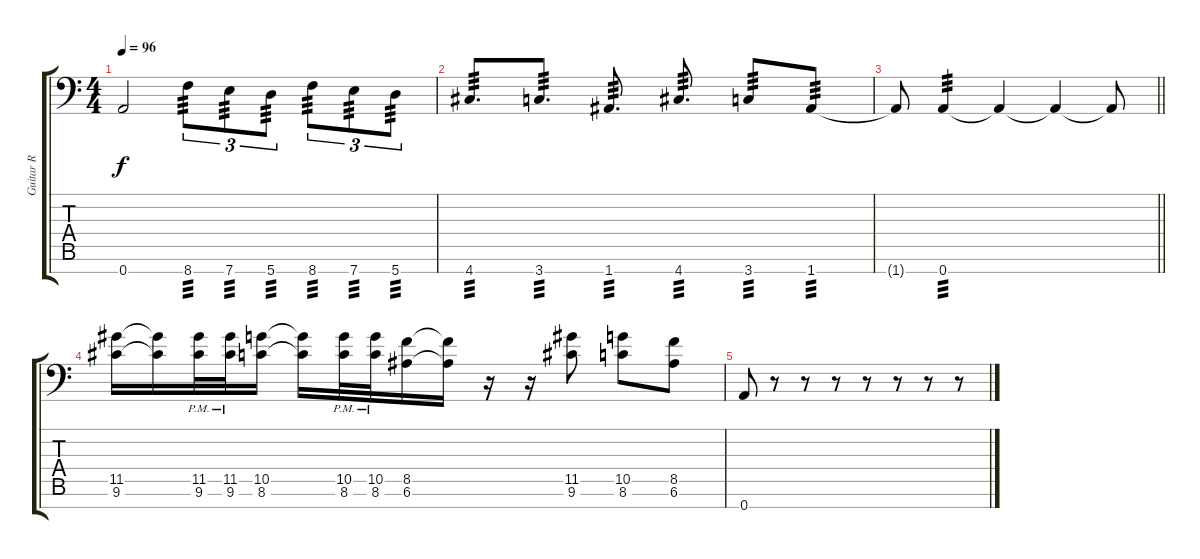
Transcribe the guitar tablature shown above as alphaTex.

\track ("Guitar R" "Guitar R") {instrument overdrivenguitar}
\staff {score tabs}
\tuning (E4 B3 G3 D3 A2 E2 A1) {hide}
\ts (4 4)
\tempo 96
\clef f4
\ks c
0.7{t}.2{dy f} 8.7.8{tu (3 2) tp 3} 7.7.8{tu (3 2) tp 3} 5.7.8{tu (3 2) tp 3} 8.7.8{tu (3 2) tp 3} 7.7.8{tu (3 2) tp 3} 5.7.8{tu (3 2) tp 3} |
4.7.8{d tp 3} 3.7.8{d tp 3} 1.7.8{d tp 3} 4.7.8{d tp 3} 3.7.8{tp 3} 1.7.8{tp 3} |
\barLineRight lightlight
1.7{t}.8 0.7.4{tp 3} 0.7{t}.4 0.7{t}.4 0.7{t}.8 |
(11.5 9.6).16 (11.5{t} 9.6{t}).16 (11.5{pm} 9.6{pm}).32 (11.5{pm} 9.6{pm}).32 (10.5 8.6).16 (10.5{t} 8.6{t}).16 (10.5{pm} 8.6{pm}).32 (10.5{pm} 8.6{pm}).32 (8.5 6.6).16 (8.5{t} 6.6{t}).16 r.16 r.16 (11.5 9.6).8 (10.5 8.6).8 (8.5 6.6).8 |
0.7.8 r.8 r.8 r.8 r.8 r.8 r.8 r.8
